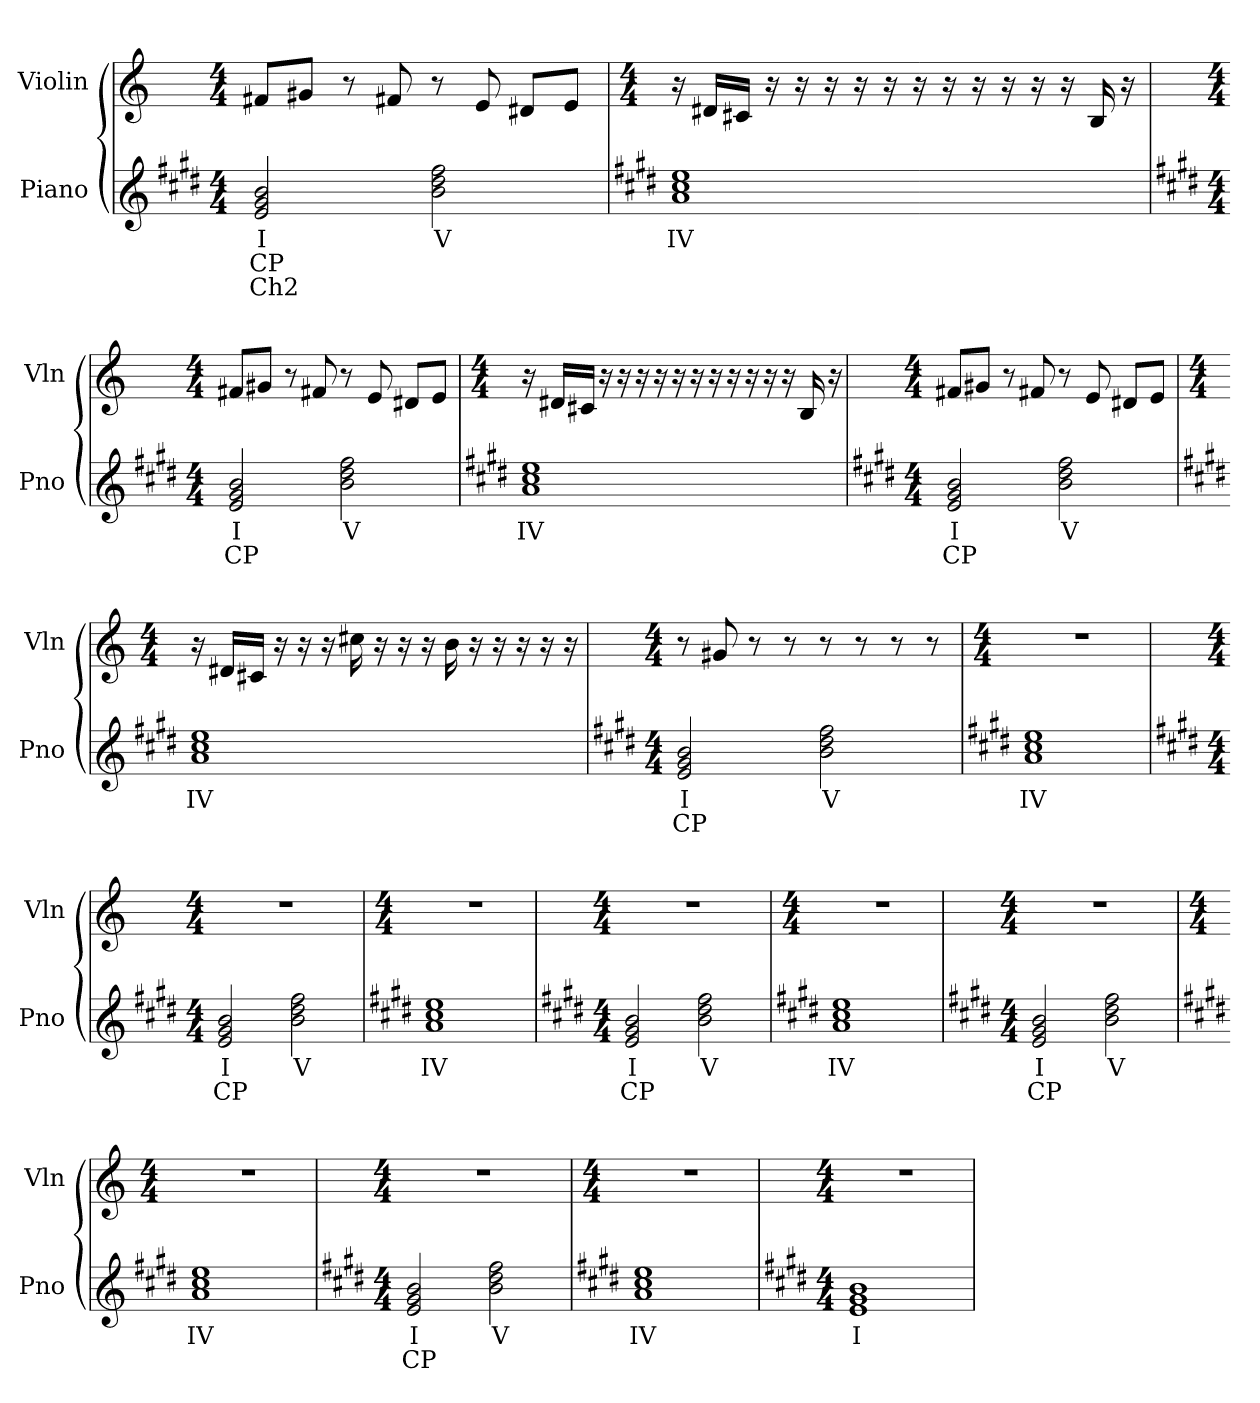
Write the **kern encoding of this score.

**kern	**text	**text	**text	**kern
*part2	*part2	*part2	*part2	*part1
*staff2	*staff2	*staff2	*staff2	*staff1
*I"Piano	*	*	*	*I"Violin
*I'Pno	*	*	*	*I'Vln
*k[f#c#g#d#]	*	*	*	*
*E:	*	*	*	*
*M4/4	*	*	*	*M4/4
=	=	=	=	=
2e 2g# 2b	I	CP	Ch2	8f#XL
.	.	.	.	8g#XJ
.	.	.	.	8r
.	.	.	.	8f#X
2b 2dd# 2ff#	V	.	.	8r
.	.	.	.	8e
.	.	.	.	8d#XL
.	.	.	.	8eJ
=	=	=	=	=
*k[f#c#g#d#]	*	*	*	*
*E:	*	*	*	*
*	*	*	*	*M4/4
1a 1cc# 1ee	IV	.	.	16r
.	.	.	.	16d#XLL
.	.	.	.	16c#XJJ
.	.	.	.	16r
.	.	.	.	16r
.	.	.	.	16r
.	.	.	.	16r
.	.	.	.	16r
.	.	.	.	16r
.	.	.	.	16r
.	.	.	.	16r
.	.	.	.	16r
.	.	.	.	16r
.	.	.	.	16r
.	.	.	.	16B
.	.	.	.	16r
=	=	=	=	=
*k[f#c#g#d#]	*	*	*	*
*E:	*	*	*	*
*M4/4	*	*	*	*M4/4
2e 2g# 2b	I	CP	.	8f#XL
.	.	.	.	8g#XJ
.	.	.	.	8r
.	.	.	.	8f#X
2b 2dd# 2ff#	V	.	.	8r
.	.	.	.	8e
.	.	.	.	8d#XL
.	.	.	.	8eJ
=	=	=	=	=
*k[f#c#g#d#]	*	*	*	*
*E:	*	*	*	*
*	*	*	*	*M4/4
1a 1cc# 1ee	IV	.	.	16r
.	.	.	.	16d#XLL
.	.	.	.	16c#XJJ
.	.	.	.	16r
.	.	.	.	16r
.	.	.	.	16r
.	.	.	.	16r
.	.	.	.	16r
.	.	.	.	16r
.	.	.	.	16r
.	.	.	.	16r
.	.	.	.	16r
.	.	.	.	16r
.	.	.	.	16r
.	.	.	.	16B
.	.	.	.	16r
=	=	=	=	=
*k[f#c#g#d#]	*	*	*	*
*E:	*	*	*	*
*M4/4	*	*	*	*M4/4
2e 2g# 2b	I	CP	.	8f#XL
.	.	.	.	8g#XJ
.	.	.	.	8r
.	.	.	.	8f#X
2b 2dd# 2ff#	V	.	.	8r
.	.	.	.	8e
.	.	.	.	8d#XL
.	.	.	.	8eJ
=	=	=	=	=
*k[f#c#g#d#]	*	*	*	*
*E:	*	*	*	*
*	*	*	*	*M4/4
1a 1cc# 1ee	IV	.	.	16r
.	.	.	.	16d#XLL
.	.	.	.	16c#XJJ
.	.	.	.	16r
.	.	.	.	16r
.	.	.	.	16r
.	.	.	.	16cc#X
.	.	.	.	16r
.	.	.	.	16r
.	.	.	.	16r
.	.	.	.	16b
.	.	.	.	16r
.	.	.	.	16r
.	.	.	.	16r
.	.	.	.	16r
.	.	.	.	16r
=	=	=	=	=
*k[f#c#g#d#]	*	*	*	*
*E:	*	*	*	*
*M4/4	*	*	*	*M4/4
2e 2g# 2b	I	CP	.	8r
.	.	.	.	8g#X
.	.	.	.	8r
.	.	.	.	8r
2b 2dd# 2ff#	V	.	.	8r
.	.	.	.	8r
.	.	.	.	8r
.	.	.	.	8r
=	=	=	=	=
*k[f#c#g#d#]	*	*	*	*
*E:	*	*	*	*
*	*	*	*	*M4/4
1a 1cc# 1ee	IV	.	.	1r
=	=	=	=	=
*k[f#c#g#d#]	*	*	*	*
*E:	*	*	*	*
*M4/4	*	*	*	*M4/4
2e 2g# 2b	I	CP	.	1r
2b 2dd# 2ff#	V	.	.	.
=	=	=	=	=
*k[f#c#g#d#]	*	*	*	*
*E:	*	*	*	*
*	*	*	*	*M4/4
1a 1cc# 1ee	IV	.	.	1r
=	=	=	=	=
*k[f#c#g#d#]	*	*	*	*
*E:	*	*	*	*
*M4/4	*	*	*	*M4/4
2e 2g# 2b	I	CP	.	1r
2b 2dd# 2ff#	V	.	.	.
=	=	=	=	=
*k[f#c#g#d#]	*	*	*	*
*E:	*	*	*	*
*	*	*	*	*M4/4
1a 1cc# 1ee	IV	.	.	1r
=	=	=	=	=
*k[f#c#g#d#]	*	*	*	*
*E:	*	*	*	*
*M4/4	*	*	*	*M4/4
2e 2g# 2b	I	CP	.	1r
2b 2dd# 2ff#	V	.	.	.
=	=	=	=	=
*k[f#c#g#d#]	*	*	*	*
*E:	*	*	*	*
*	*	*	*	*M4/4
1a 1cc# 1ee	IV	.	.	1r
=	=	=	=	=
*k[f#c#g#d#]	*	*	*	*
*E:	*	*	*	*
*M4/4	*	*	*	*M4/4
2e 2g# 2b	I	CP	.	1r
2b 2dd# 2ff#	V	.	.	.
=	=	=	=	=
*k[f#c#g#d#]	*	*	*	*
*E:	*	*	*	*
*	*	*	*	*M4/4
1a 1cc# 1ee	IV	.	.	1r
=	=	=	=	=
*k[f#c#g#d#]	*	*	*	*
*E:	*	*	*	*
*M4/4	*	*	*	*M4/4
1e 1g# 1b	I	.	.	1r
=	=	=	=	=
*-	*-	*-	*-	*-
